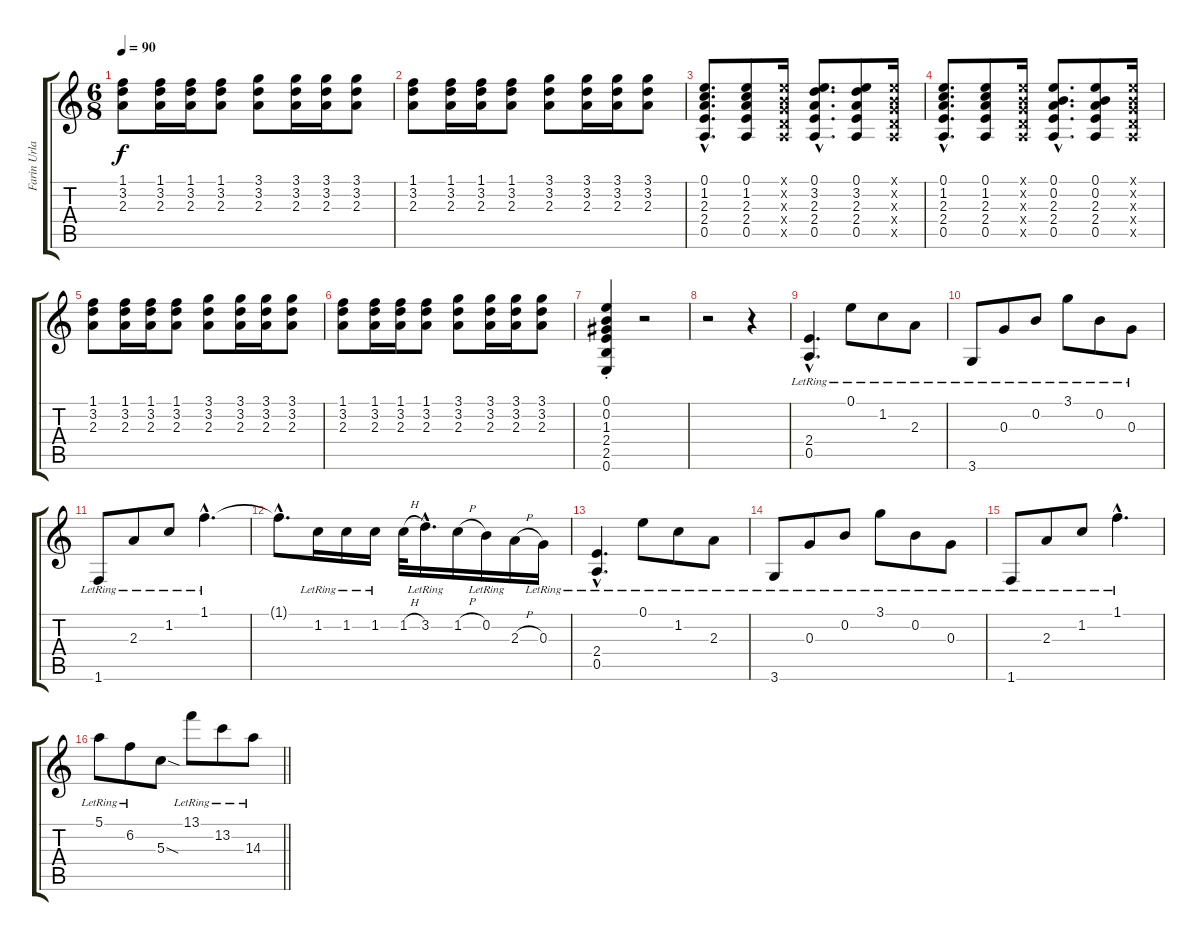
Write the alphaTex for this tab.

\track ("Farin Urlaub" "Farin Urla") {instrument electricguitarclean}
\staff {score tabs}
\tuning (E4 B3 G3 D3 A2 E2) {hide}
\ts (6 8)
\tempo 90
\clef g2
\ks aminor
(1.1 3.2 2.3).8{dy f instrument electricguitarclean} (1.1 3.2 2.3).16 (1.1 3.2 2.3).16 (1.1 3.2 2.3).8 (3.1 3.2 2.3).8 (3.1 3.2 2.3).16 (3.1 3.2 2.3).16 (3.1 3.2 2.3).8 |
(1.1 3.2 2.3).8 (1.1 3.2 2.3).16 (1.1 3.2 2.3).16 (1.1 3.2 2.3).8 (3.1 3.2 2.3).8 (3.1 3.2 2.3).16 (3.1 3.2 2.3).16 (3.1 3.2 2.3).8 |
(0.1{hac} 1.2{hac} 2.3{hac} 2.4{hac} 0.5{hac}).8{d} (0.1 1.2 2.3 2.4 0.5).8 (0.1{x} 0.2{x} 0.3{x} 0.4{x} 0.5{x}).16 (0.1{hac} 3.2{hac} 2.3{hac} 2.4{hac} 0.5{hac}).8{d} (0.1 3.2 2.3 2.4 0.5).8 (0.1{x} 0.2{x} 0.3{x} 0.4{x} 0.5{x}).16 |
(0.1{hac} 1.2{hac} 2.3{hac} 2.4{hac} 0.5{hac}).8{d} (0.1 1.2 2.3 2.4 0.5).8 (0.1{x} 0.2{x} 0.3{x} 0.4{x} 0.5{x}).16 (0.1{hac} 0.2{hac} 2.3{hac} 2.4{hac} 0.5{hac}).8{d} (0.1 0.2 2.3 2.4 0.5).8 (0.1{x} 0.2{x} 0.3{x} 0.4{x} 0.5{x}).16 |
(1.1 3.2 2.3).8 (1.1 3.2 2.3).16 (1.1 3.2 2.3).16 (1.1 3.2 2.3).8 (3.1 3.2 2.3).8 (3.1 3.2 2.3).16 (3.1 3.2 2.3).16 (3.1 3.2 2.3).8 |
(1.1 3.2 2.3).8 (1.1 3.2 2.3).16 (1.1 3.2 2.3).16 (1.1 3.2 2.3).8 (3.1 3.2 2.3).8 (3.1 3.2 2.3).16 (3.1 3.2 2.3).16 (3.1 3.2 2.3).8 |
(0.1{st} 0.2{st} 1.3{st} 2.4{st} 2.5{st} 0.6{st}).4 r.2 |
r.2 r.4 |
(2.4{hac lr} 0.5{hac lr}).4{d} 0.1{lr}.8 1.2{lr}.8 2.3{lr}.8 |
3.6{lr}.8 0.3{lr}.8 0.2{lr}.8 3.1{lr}.8 0.2{lr}.8 0.3{lr}.8 |
1.6{lr}.8 2.3{lr}.8 1.2{lr}.8 1.1{hac lr}.4{d} |
1.1{hac t}.8{d} 1.2{lr}.16 1.2{lr}.16 1.2{lr}.16 1.2{h}.32 3.2{hac lr}.16{d} 1.2{h}.16 0.2{lr}.16 2.3{h}.16 0.3{lr}.16 |
(2.4{hac lr} 0.5{hac lr}).4{d} 0.1{lr}.8 1.2{lr}.8 2.3{lr}.8 |
3.6{lr}.8 0.3{lr}.8 0.2{lr}.8 3.1{lr}.8 0.2{lr}.8 0.3{lr}.8 |
1.6{lr}.8 2.3{lr}.8 1.2{lr}.8 1.1{hac lr}.4{d} |
\barLineRight lightlight
5.1{lr}.8 6.2{lr}.8 5.3{sod}.8 13.1{lr}.8 13.2{lr}.8 14.3{lr}.8
